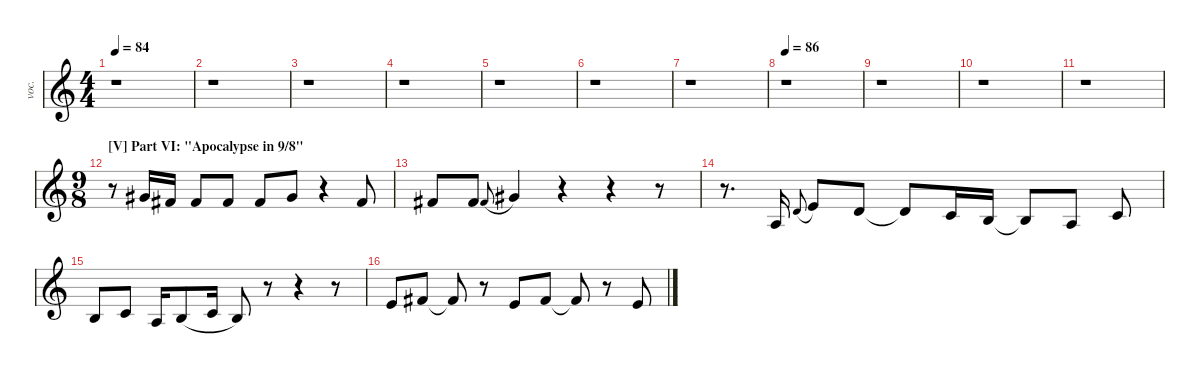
\defaultSystemsLayout 4
\hideDynamics
\bracketExtendMode nobrackets
\track ("Vocals" "voc.") {instrument voiceoohs}
\staff {score}
\tuning (E4 B3 G3 D3 A2 E2)
\ts (4 4)
\tempo 84
\clef g2
\ks c
r.1{dy mf} |
r.1 |
r.1 |
r.1 |
r.1 |
r.1 |
r.1 |
\tempo 86
r.1 |
r.1 |
r.1 |
r.1 |
\ts (9 8)
\beaming (8 3 3 3)
\section ("V" "Part VI: \"Apocalypse in 9/8\"")
r.8 4.1{acc #}.16 2.1{acc #}.16{beam split} 2.1{acc #}.8{beam merge} 2.1{acc #}.8{beam split} 2.1{acc #}.8 4.1{acc #}.8 r.4 2.1{acc #}.8 |
2.1{acc #}.8 2.1{acc #}.8 2.1{acc #}.8{gr onbeat legatoorigin} 4.1{acc #}.4 r.4 r.4 r.8 |
r.8{d} -7.1.16{beam split} -2.1.8{gr onbeat legatoorigin beam split} 0.1.8{beam merge} -2.1.8{beam split} -2.1{t}.8 -4.1.16 -5.1.16 -5.1{t}.8 -7.1.8{beam split} -4.1.8 |
-5.1.8 -4.1.8{beam split} -7.1.16 -5.1.8{legatoorigin beam merge} -4.1.16{legatoorigin beam split} -5.1.8 r.8 r.4 r.8 |
0.1.8 2.1{acc #}.8{beam split} 2.1{t acc #}.8 r.8 0.1.8 2.1{acc #}.8 2.1{t acc #}.8{beam split} r.8{beam split} 0.1.8
